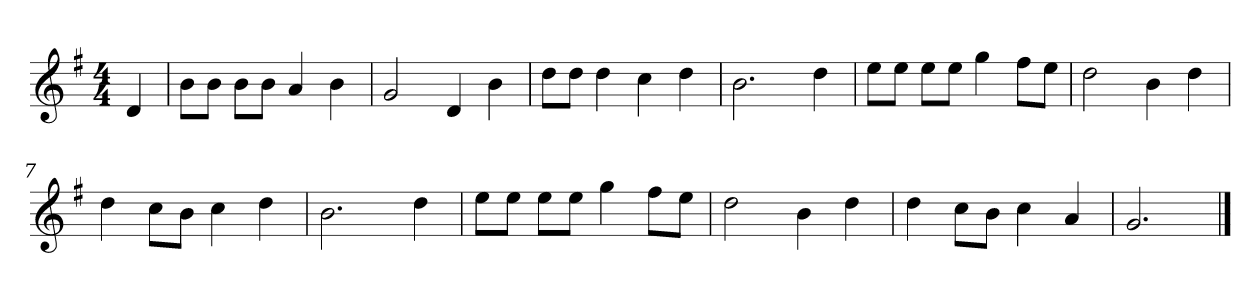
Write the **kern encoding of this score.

**kern
*part1
*staff1
*k[f#]
*M4/4
*MM120
=
4d
=1
8bL
8bJ
8bL
8bJ
4a
4b
=2
2g
4d
4b
=3
8ddL
8ddJ
4dd
4cc
4dd
=4
2.b
4dd
=5
8eeL
8eeJ
8eeL
8eeJ
4gg
8ff#L
8eeJ
=6
2dd
4b
4dd
=7
4dd
8ccL
8bJ
4cc
4dd
=8
2.b
4dd
=9
8eeL
8eeJ
8eeL
8eeJ
4gg
8ff#L
8eeJ
=10
2dd
4b
4dd
=11
4dd
8ccL
8bJ
4cc
4a
=12
2.g
==
*-
